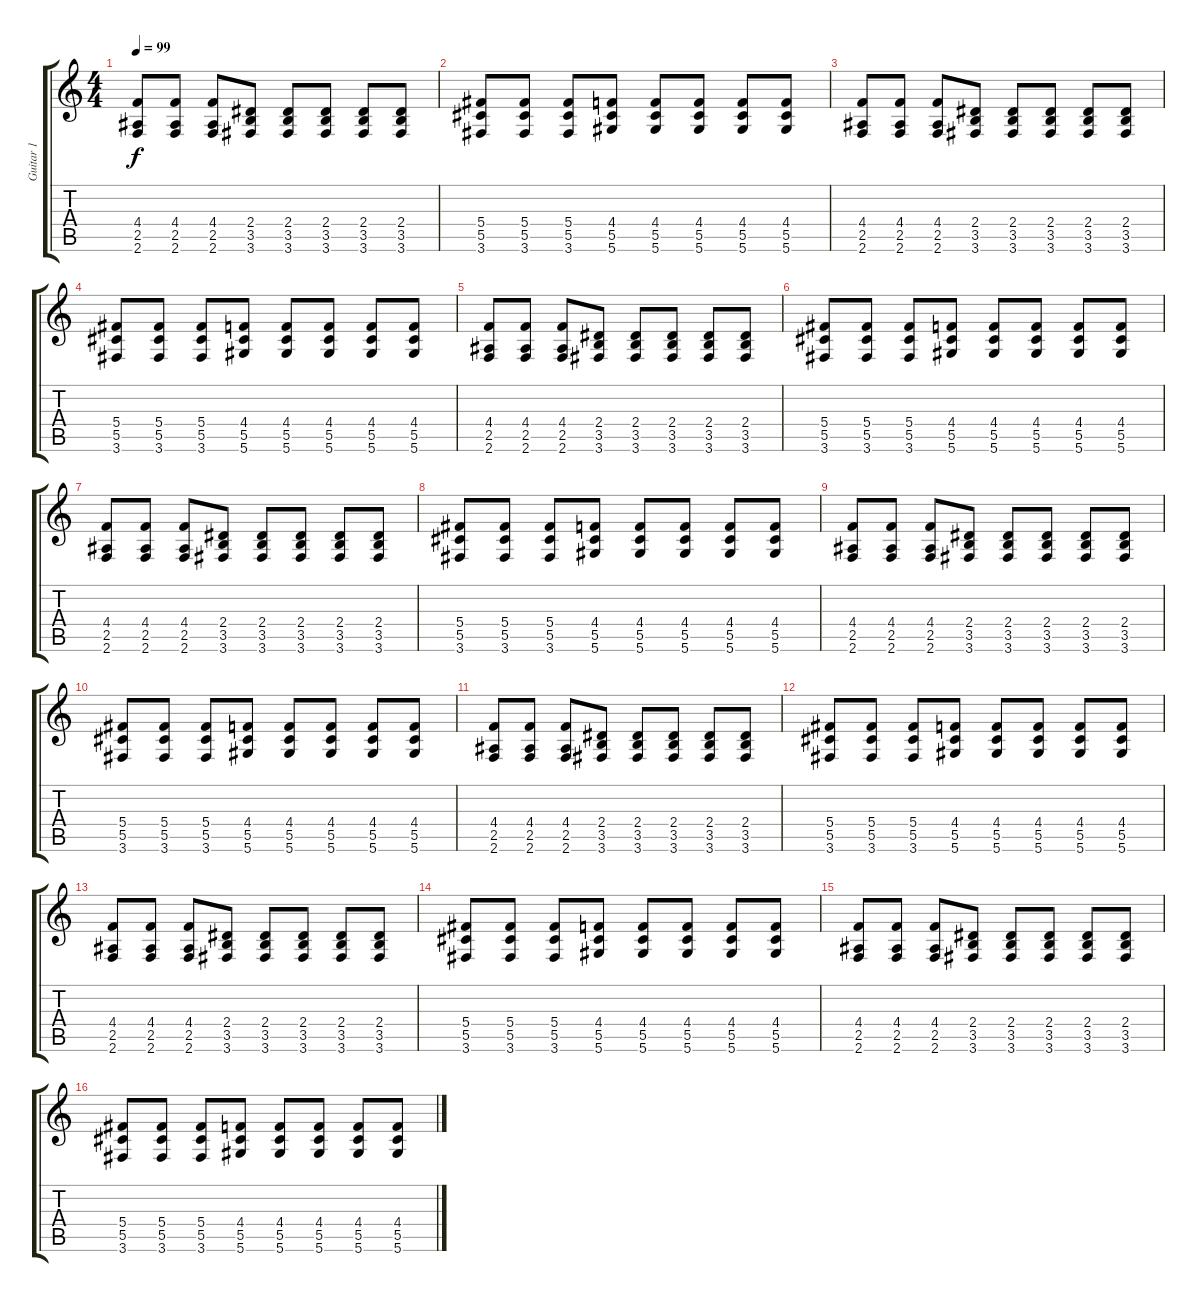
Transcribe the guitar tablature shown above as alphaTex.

\track ("Guitar 1" "Guitar 1") {instrument distortionguitar}
\staff {score tabs}
\tuning (Eb4 Bb3 Gb3 Db3 Ab2 Eb2) {hide}
\ts (4 4)
\tempo 99
\clef g2
\ks c
(4.4 2.5 2.6).8{dy f} (4.4 2.5 2.6).8 (4.4 2.5 2.6).8 (2.4 3.5 3.6).8 (2.4 3.5 3.6).8 (2.4 3.5 3.6).8 (2.4 3.5 3.6).8 (2.4 3.5 3.6).8 |
(5.4 5.5 3.6).8 (5.4 5.5 3.6).8 (5.4 5.5 3.6).8 (4.4 5.5 5.6).8 (4.4 5.5 5.6).8 (4.4 5.5 5.6).8 (4.4 5.5 5.6).8 (4.4 5.5 5.6).8 |
(4.4 2.5 2.6).8 (4.4 2.5 2.6).8 (4.4 2.5 2.6).8 (2.4 3.5 3.6).8 (2.4 3.5 3.6).8 (2.4 3.5 3.6).8 (2.4 3.5 3.6).8 (2.4 3.5 3.6).8 |
(5.4 5.5 3.6).8 (5.4 5.5 3.6).8 (5.4 5.5 3.6).8 (4.4 5.5 5.6).8 (4.4 5.5 5.6).8 (4.4 5.5 5.6).8 (4.4 5.5 5.6).8 (4.4 5.5 5.6).8 |
(4.4 2.5 2.6).8 (4.4 2.5 2.6).8 (4.4 2.5 2.6).8 (2.4 3.5 3.6).8 (2.4 3.5 3.6).8 (2.4 3.5 3.6).8 (2.4 3.5 3.6).8 (2.4 3.5 3.6).8 |
(5.4 5.5 3.6).8 (5.4 5.5 3.6).8 (5.4 5.5 3.6).8 (4.4 5.5 5.6).8 (4.4 5.5 5.6).8 (4.4 5.5 5.6).8 (4.4 5.5 5.6).8 (4.4 5.5 5.6).8 |
(4.4 2.5 2.6).8 (4.4 2.5 2.6).8 (4.4 2.5 2.6).8 (2.4 3.5 3.6).8 (2.4 3.5 3.6).8 (2.4 3.5 3.6).8 (2.4 3.5 3.6).8 (2.4 3.5 3.6).8 |
(5.4 5.5 3.6).8 (5.4 5.5 3.6).8 (5.4 5.5 3.6).8 (4.4 5.5 5.6).8 (4.4 5.5 5.6).8 (4.4 5.5 5.6).8 (4.4 5.5 5.6).8 (4.4 5.5 5.6).8 |
(4.4 2.5 2.6).8 (4.4 2.5 2.6).8 (4.4 2.5 2.6).8 (2.4 3.5 3.6).8 (2.4 3.5 3.6).8 (2.4 3.5 3.6).8 (2.4 3.5 3.6).8 (2.4 3.5 3.6).8 |
(5.4 5.5 3.6).8 (5.4 5.5 3.6).8 (5.4 5.5 3.6).8 (4.4 5.5 5.6).8 (4.4 5.5 5.6).8 (4.4 5.5 5.6).8 (4.4 5.5 5.6).8 (4.4 5.5 5.6).8 |
(4.4 2.5 2.6).8 (4.4 2.5 2.6).8 (4.4 2.5 2.6).8 (2.4 3.5 3.6).8 (2.4 3.5 3.6).8 (2.4 3.5 3.6).8 (2.4 3.5 3.6).8 (2.4 3.5 3.6).8 |
(5.4 5.5 3.6).8 (5.4 5.5 3.6).8 (5.4 5.5 3.6).8 (4.4 5.5 5.6).8 (4.4 5.5 5.6).8 (4.4 5.5 5.6).8 (4.4 5.5 5.6).8 (4.4 5.5 5.6).8 |
(4.4 2.5 2.6).8 (4.4 2.5 2.6).8 (4.4 2.5 2.6).8 (2.4 3.5 3.6).8 (2.4 3.5 3.6).8 (2.4 3.5 3.6).8 (2.4 3.5 3.6).8 (2.4 3.5 3.6).8 |
(5.4 5.5 3.6).8 (5.4 5.5 3.6).8 (5.4 5.5 3.6).8 (4.4 5.5 5.6).8 (4.4 5.5 5.6).8 (4.4 5.5 5.6).8 (4.4 5.5 5.6).8 (4.4 5.5 5.6).8 |
(4.4 2.5 2.6).8 (4.4 2.5 2.6).8 (4.4 2.5 2.6).8 (2.4 3.5 3.6).8 (2.4 3.5 3.6).8 (2.4 3.5 3.6).8 (2.4 3.5 3.6).8 (2.4 3.5 3.6).8 |
(5.4 5.5 3.6).8 (5.4 5.5 3.6).8 (5.4 5.5 3.6).8 (4.4 5.5 5.6).8 (4.4 5.5 5.6).8 (4.4 5.5 5.6).8 (4.4 5.5 5.6).8 (4.4 5.5 5.6).8
